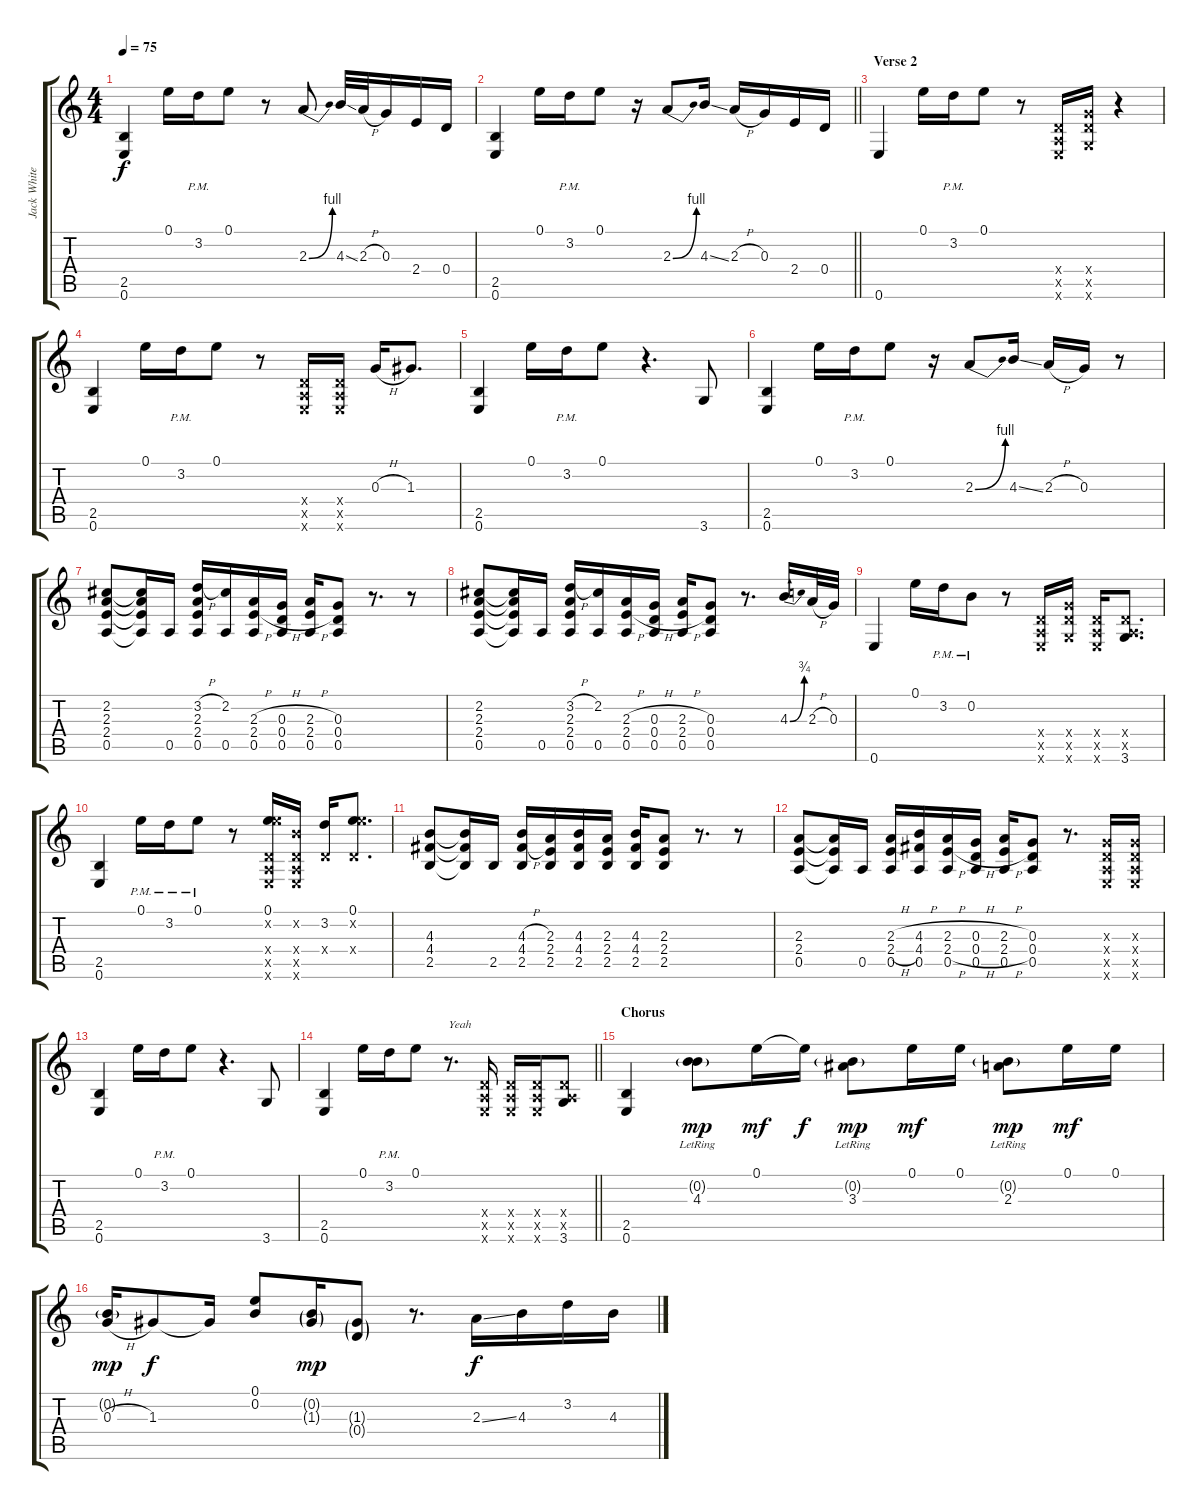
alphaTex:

\track ("Jack White" "Jack White") {instrument overdrivenguitar}
\staff {score tabs}
\tuning (E4 B3 G3 D3 A2 E2) {hide}
\ts (4 4)
\tempo 75
\clef g2
\ks c
(2.5 0.6).4{dy f} 0.1.16 3.2{pm}.16 0.1.8 r.8 2.3{be (bend 0 0 60 4)}.8 4.3{ss}.32 2.3{h}.32 0.3.16 2.4.16 0.4.16 |
\barLineRight lightlight
(2.5 0.6).4 0.1.16 3.2{pm}.16 0.1.8 r.16 2.3{be (bend 0 0 60 4)}.8 4.3{ss}.16 2.3{h}.16 0.3.16 2.4.16 0.4.16 |
\section ("" "Verse 2")
0.6.4 0.1.16 3.2{pm}.16 0.1.8 r.8 (0.4{x} 0.5{x} 0.6{x}).16 (5.4{x} 5.5{x} 3.6{x}).16 r.4 |
(2.5 0.6).4 0.1.16 3.2{pm}.16 0.1.8 r.8 (0.4{x} 0.5{x} 0.6{x}).16 (0.4{x} 0.5{x} 0.6{x}).16 0.3{h}.16 1.3.8{d} |
(2.5 0.6).4 0.1.16 3.2{pm}.16 0.1.8 r.4{d} 3.6.8 |
(2.5 0.6).4 0.1.16 3.2{pm}.16 0.1.8 r.16 2.3{be (bend 0 0 60 4)}.8 4.3{ss}.16 2.3{h}.16 0.3.16 r.8 |
(2.2 2.3 2.4 0.5).8 (2.2{t} 2.3{t} 2.4{t} 0.5{t}).16 0.5.16 (3.2{h} 2.3 2.4 0.5).16 (2.2 0.5).16 (2.3{h} 2.4{h} 0.5).16 (0.3{h} 0.4{h} 0.5).16 (2.3{h} 2.4{h} 0.5).16 (0.3 0.4 0.5).8 r.8{d} r.8 |
(2.2 2.3 2.4 0.5).8 (2.2{t} 2.3{t} 2.4{t} 0.5{t}).16 0.5.16 (3.2{h} 2.3 2.4 0.5).16 (2.2 0.5).16 (2.3{h} 2.4{h} 0.5).16 (0.3{h} 0.4{h} 0.5).16 (2.3{h} 2.4{h} 0.5).16 (0.3 0.4 0.5).8 r.8{d} 4.3{be (bend 0 0 60 3)}.16 2.3{h}.32 0.3.32 |
0.6.4 0.1.16 3.2{pm}.16 0.2{pm}.8 r.8 (0.4{x} 0.5{x} 0.6{x}).16 (5.4{x} 5.5{x} 3.6{x}).16 (0.4{x} 0.5{x} 0.6{x}).16 (0.4{x} 0.5{x} 3.6).8{d} |
(2.5 0.6).4 0.1{pm}.16 3.2{pm}.16 0.1{pm}.8 r.8 (0.1 5.2{x} 0.4{x} 0.5{x} 0.6{x}).16 (0.2{x} 0.4{x} 0.5{x} 0.6{x}).16 (3.2 0.4{x}).16 (0.1 5.2{x} 0.4{x}).8{d} |
(4.3 4.4 2.5).8 (4.3{t} 4.4{t} 2.5{t}).16 2.5.16 (4.3{h} 4.4{h} 2.5).16 (2.3 2.4 2.5).16 (4.3 4.4 2.5).16 (2.3 2.4 2.5).16 (4.3 4.4 2.5).16 (2.3 2.4 2.5).8 r.8{d} r.8 |
(2.3 2.4 0.5).8 (2.3{t} 2.4{t} 0.5{t}).16 0.5.16 (2.3{h} 2.4{h} 0.5).16 (4.3{h} 4.4 0.5).16 (2.3{h} 2.4{h} 0.5).16 (0.3{h} 0.4{h} 0.5).16 (2.3{h} 2.4{h} 0.5).16 (0.3 0.4 0.5).8 r.8{d} (0.3{x} 0.4{x} 0.5{x} 0.6{x}).16 (0.3{x} 0.4{x} 0.5{x} 0.6{x}).16 |
(2.5 0.6).4 0.1.16 3.2{pm}.16 0.1.8 r.4{d} 3.6.8 |
\barLineRight lightlight
(2.5 0.6).4 0.1.16 3.2{pm}.16 0.1.8 r.8{d txt "Yeah"} (0.4{x} 0.5{x} 0.6{x}).16 (0.4{x} 0.5{x} 0.6{x}).16 (0.4{x} 0.5{x} 0.6{x}).16 (0.4{x} 0.5{x} 3.6).8 |
\section ("" "Chorus")
(2.5 0.6).4 (0.2{g} 4.3{lr}).8{dy mp} 0.1.16{dy mf} 0.1{t}.16{dy f} (0.2{g} 3.3{lr}).8{dy mp} 0.1.16{dy mf} 0.1.16 (0.2{g} 2.3{lr}).8{dy mp} 0.1.16{dy mf} 0.1.16 |
(0.2{g} 0.3{h}).16{dy mp} 1.3.8{dy f} 1.3{t}.16 (0.1 0.2).8 (0.2{g} 1.3{g}).16{dy mp} (1.3{g} 0.4{g}).8 r.8{d} 2.3{ss}.16{dy f} 4.3.16 3.2.16 4.3.16
